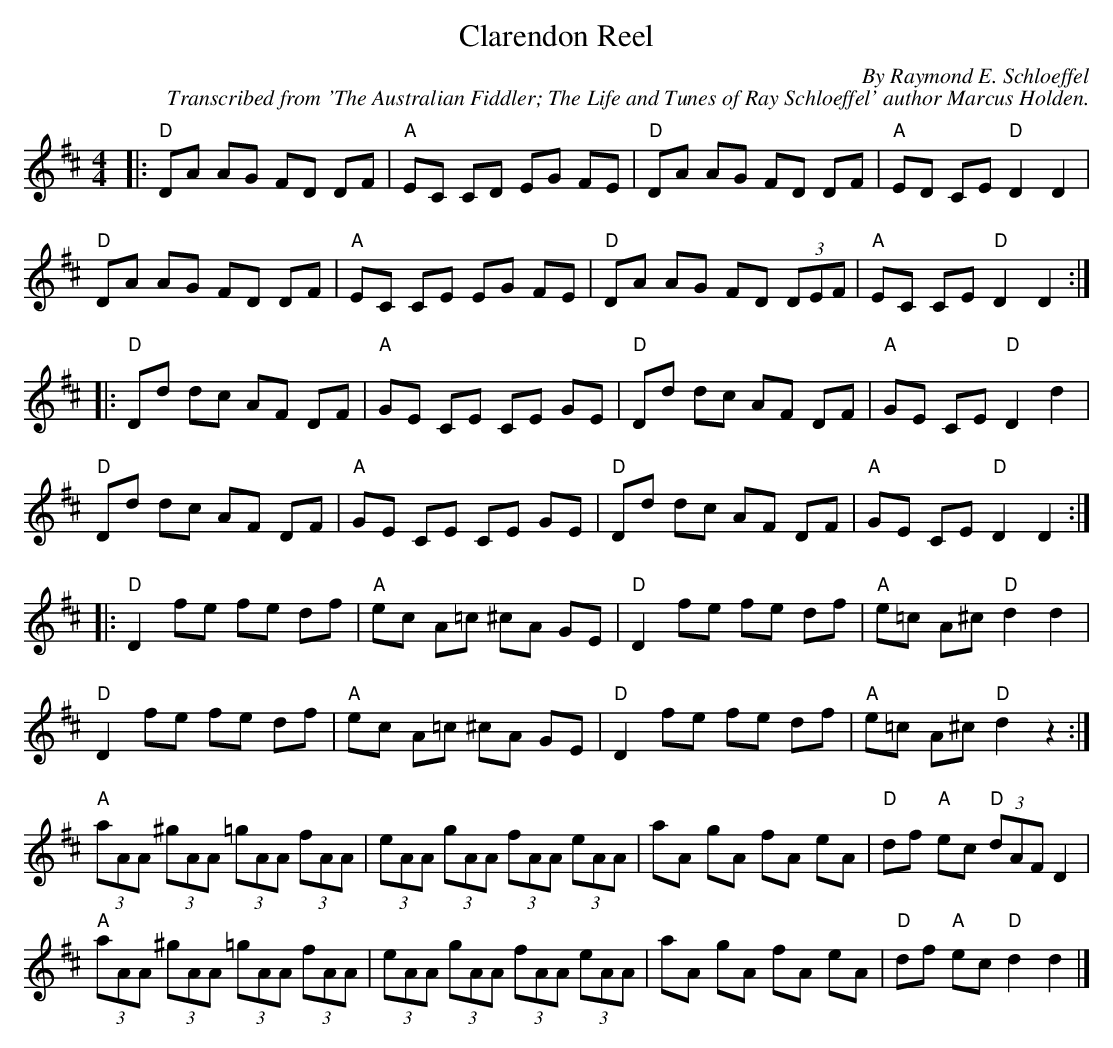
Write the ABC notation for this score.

X:1
T:Clarendon Reel
C:By Raymond E. Schloeffel
C:Transcribed from 'The Australian Fiddler; The Life and Tunes of Ray Schloeffel' author Marcus Holden.
M:4/4
L:1/8
K:D
|:"D" DA AG FD DF |"A" EC CD EG FE |"D" DA AG FD DF |"A" ED CE "D" D2 D2 |
"D" DA AG FD DF |"A" EC CE EG FE |"D" DA AG FD (3DEF |"A" EC CE "D" D2 D2 :|
|:"D" Dd dc AF DF |"A" GE CE CE GE |"D" Dd dc AF DF |"A" GE CE "D" D2 d2 |
"D" Dd dc AF DF |"A" GE CE CE GE |"D" Dd dc AF DF |"A" GE CE "D" D2 D2 :|
|:"D" D2 fe fe df |"A" ec A=c ^cA GE |"D" D2 fe fe df |"A" e=c A^c "D" d2 d2 |
"D" D2 fe fe df |"A" ec A=c ^cA GE |"D" D2 fe fe df |"A" e=c A^c "D" d2 z2 :|
"A" (3aAA (3^gAA (3=gAA (3fAA | (3eAA (3gAA (3fAA (3eAA | aA gA fA eA |"D" df "A" ec "D" (3dAF D2 |
"A" (3aAA (3^gAA (3=gAA (3fAA | (3eAA (3gAA (3fAA (3eAA | aA gA fA eA |"D" df "A" ec "D" d2 d2 |]
